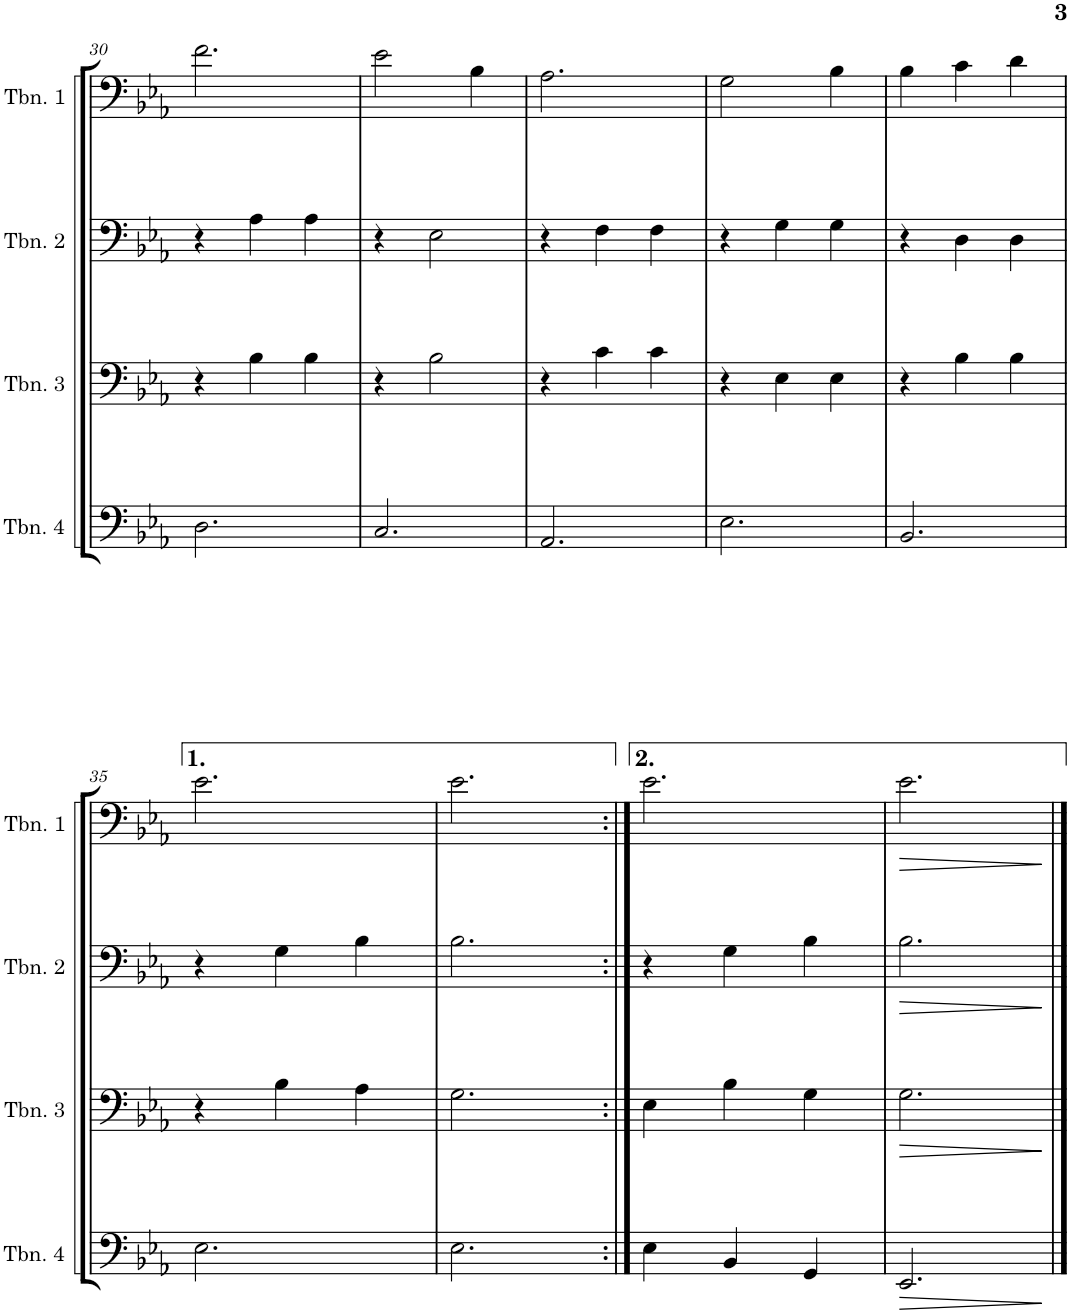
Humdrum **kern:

**kern	**dynam	**kern	**dynam	**kern	**dynam	**kern	**dynam
*part4	*part4	*part3	*part3	*part2	*part2	*part1	*part1
*staff4	*staff4	*staff3	*staff3	*staff2	*staff2	*staff1	*staff1
*I"Trombone 4	*	*I"Trombone 3	*	*I"Trombone 2	*	*I"Trombone 1	*
*I'Tbn. 4	*	*I'Tbn. 3	*	*I'Tbn. 2	*	*I'Tbn. 1	*
!!LO:PB:g=z
*clefF4	*	*clefF4	*	*clefF4	*	*clefF4	*
*k[b-e-a-]	*	*k[b-e-a-]	*	*k[b-e-a-]	*	*k[b-e-a-]	*
*M3/4	*	*M3/4	*	*M3/4	*	*M3/4	*
=30	=30	=30	=30	=30	=30	=30	=30
2.D\	.	4r	.	4r	.	2.f\	.
.	.	4B-\	.	4A-\	.	.	.
.	.	4B-\	.	4A-\	.	.	.
=31	=31	=31	=31	=31	=31	=31	=31
2.C/	.	4r	.	4r	.	2e-\	.
.	.	2B-\	.	2E-\	.	.	.
.	.	.	.	.	.	4B-\	.
=32	=32	=32	=32	=32	=32	=32	=32
2.AA-/	.	4r	.	4r	.	2.A-\	.
.	.	4c\	.	4F\	.	.	.
.	.	4c\	.	4F\	.	.	.
=33	=33	=33	=33	=33	=33	=33	=33
2.E-\	.	4r	.	4r	.	2G\	.
.	.	4E-\	.	4G\	.	.	.
.	.	4E-\	.	4G\	.	4B-\	.
=34	=34	=34	=34	=34	=34	=34	=34
2.BB-/	.	4r	.	4r	.	4B-\	.
.	.	4B-\	.	4D\	.	4c\	.
.	.	4B-\	.	4D\	.	4d\	.
!!LO:LB:g=z
=35	=35	=35	=35	=35	=35	=35	=35
2.E-\	.	4r	.	4r	.	2.e-\	.
.	.	4B-\	.	4G\	.	.	.
.	.	4A-\	.	4B-\	.	.	.
=36	=36	=36	=36	=36	=36	=36	=36
2.E-\	.	2.G\	.	2.B-\	.	2.e-\	.
=37:|!	=37:|!	=37:|!	=37:|!	=37:|!	=37:|!	=37:|!	=37:|!
4E-\	.	4E-\	.	4r	.	2.e-\	.
4BB-/	.	4B-\	.	4G\	.	.	.
4GG/	.	4G\	.	4B-\	.	.	.
=38	=38	=38	=38	=38	=38	=38	=38
!	!LO:HP:b	!	!LO:HP:b	!	!LO:HP:b	!	!LO:HP:b
2.EE-/	>	2.G\	>	2.B-\	>	2.e-\	>
.	]	.	]	.	]	.	]
==	==	==	==	==	==	==	==
*-	*-	*-	*-	*-	*-	*-	*-
